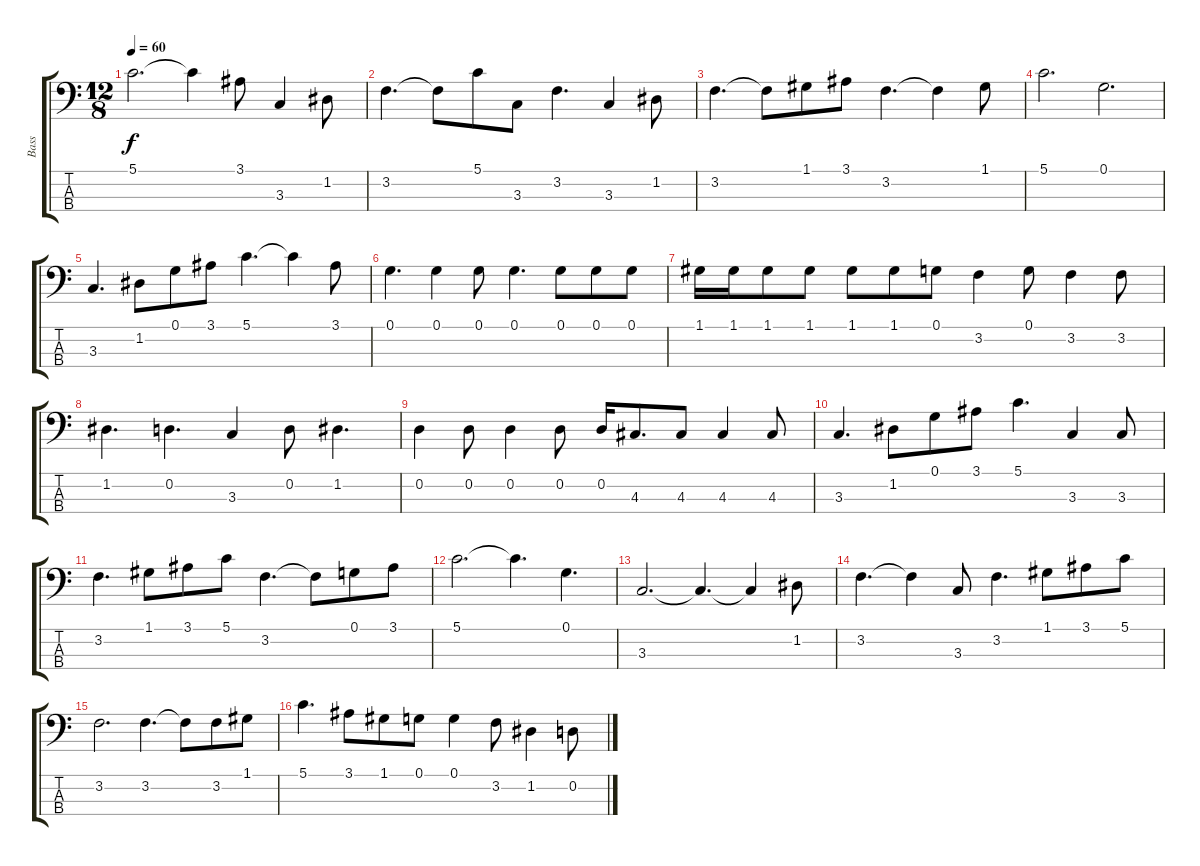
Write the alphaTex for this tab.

\track ("Bass" "Bass") {instrument electricbassfinger}
\staff {score tabs}
\tuning (G2 D2 A1 E1) {hide}
\ts (12 8)
\tempo 60
\clef f4
\ks c
5.1.2{d dy f} 5.1{t}.4 3.1.8 3.3.4 1.2.8 |
3.2.4{d} 3.2{t}.8 5.1.8 3.3.8 3.2.4{d} 3.3.4 1.2.8 |
3.2.4{d} 3.2{t}.8 1.1.8 3.1.8 3.2.4{d} 3.2{t}.4 1.1.8 |
5.1.2{d} 0.1.2{d} |
3.3.4{d} 1.2.8 0.1.8 3.1.8 5.1.4{d} 5.1{t}.4 3.1.8 |
0.1.4{d} 0.1.4 0.1.8 0.1.4{d} 0.1.8 0.1.8 0.1.8 |
1.1.16 1.1.16 1.1.8 1.1.8 1.1.8 1.1.8 0.1.8 3.2.4 0.1.8 3.2.4 3.2.8 |
1.2.4{d} 0.2.4{d} 3.3.4 0.2.8 1.2.4{d} |
0.2.4 0.2.8 0.2.4 0.2.8 0.2.16 4.3.8{d} 4.3.8 4.3.4 4.3.8 |
3.3.4{d} 1.2.8 0.1.8 3.1.8 5.1.4{d} 3.3.4 3.3.8 |
3.2.4{d} 1.1.8 3.1.8 5.1.8 3.2.4{d} 3.2{t}.8 0.1.8 3.1.8 |
5.1.2{d} 5.1{t}.4{d} 0.1.4{d} |
3.3.2{d} 3.3{t}.4{d} 3.3{t}.4 1.2.8 |
3.2.4{d} 3.2{t}.4 3.3.8 3.2.4{d} 1.1.8 3.1.8 5.1.8 |
3.2.2{d} 3.2.4{d} 3.2{t}.8 3.2.8 1.1.8 |
5.1.4{d} 3.1.8 1.1.8 0.1.8 0.1.4 3.2.8 1.2.4 0.2.8
